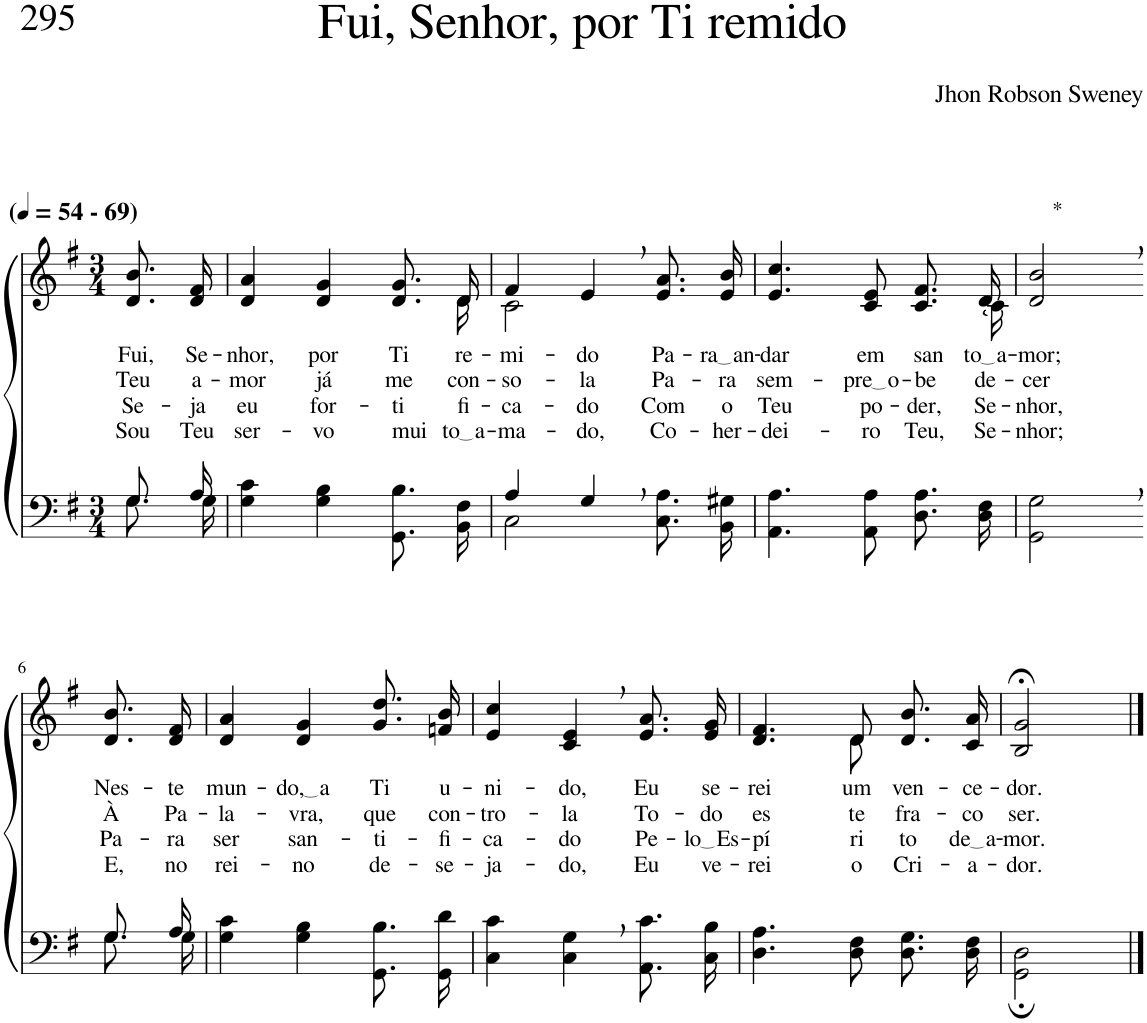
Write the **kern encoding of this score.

**kern	**kern	**text	**text	**text	**text
*part2	*part1	*part1	*part1	*part1	*part1
*staff2	*staff1	*staff1	*staff1	*staff1	*staff1
*I"Parte III e IV	*I"Parte I e II	*	*	*	*
*clefF4	*clefG2	*	*	*	*
*k[f#]	*k[f#]	*	*	*	*
*M3/4	*M3/4	*	*	*	*
*MM54	*MM54	*	*	*	*
=1	=1	=1	=1	=1	=1
*^	*	*	*	*	*
!	!	!LO:TX:a:B:t=(	!	!	!	!
!	!	!LO:TX:a:B:t=- 69)	!	!	!	!
!	!	!	!LO:LY:b	!LO:LY:b	!LO:LY:b	!LO:LY:b
8.G/L	8.G\L	8.d/ 8.b/L	Fui,	Teu	Se-	Sou
!	!	!	!LO:LY:b	!LO:LY:b	!LO:LY:b	!LO:LY:b
16A/Jk	16G\Jk	16d/ 16f#/Jk	Se-	a-	-ja	Teu
=2	=2	=2	=2	=2	=2	=2
!	!	!	!LO:LY:b	!LO:LY:b	!LO:LY:b	!LO:LY:b
*v	*v	*^	*	*	*	*
4G\ 4c\	4d/ 4a/	8.ryy	-nhor,	-mor	eu	ser-
!	!	!	!LO:LY:b	!LO:LY:b	!LO:LY:b	!LO:LY:b
*	*v	*v	*	*	*	*
4G\ 4B\	4d/ 4g/	por	já	for-	-vo
!	!	!LO:LY:b	!LO:LY:b	!LO:LY:b	!LO:LY:b
8.GG/ 8.B/L	8.d/ 8.g/L	Ti	me	-ti-	mui-
*	*^	*	*	*	*
!	!	!	!LO:LY:b	!LO:LY:b	!LO:LY:b	!LO:LY:b
16BB/ 16F#/Jk	16d/Jk	16d\	re-	con-	-fi-	to a
=3	=3	=3	=3	=3	=3	=3
*^	*	*	*	*	*	*
!	!	!	!	!LO:LY:b	!LO:LY:b	!LO:LY:b	!LO:LY:b
4A/	2C\	4f#/	2c\	-mi-	-so-	-ca-	-ma-
!	!	!	!	!LO:LY:b	!LO:LY:b	!LO:LY:b	!LO:LY:b
4G,/	.	4e,/	.	-do	-la	-do	-do,
!	!	!	!	!LO:LY:b	!LO:LY:b	!LO:LY:b	!LO:LY:b
4ryy	8.C\ 8.A\L	8.e/ 8.a/L	4ryy	Pa-	Pa-	Com	Co-
!	!	!	!	!LO:LY:b	!LO:LY:b	!LO:LY:b	!LO:LY:b
.	16BB\ 16G#X\Jk	16e/ 16b/Jk	.	ra an	-ra	o	-her-
=4	=4	=4	=4	=4	=4	=4	=4
!	!	!	!	!LO:LY:b	!LO:LY:b	!LO:LY:b	!LO:LY:b
*v	*v	*	*	*	*	*	*
4.AA\ 4.A\	4.e/ 4.cc/	8.ryy	-dar	sem-	Teu	-dei-
!	!	!	!LO:LY:b	!LO:LY:b	!LO:LY:b	!LO:LY:b
*	*v	*v	*	*	*	*
8AA\ 8A\	8c/ 8e/	em	pre o	po-	-ro
!	!	!LO:LY:b	!LO:LY:b	!LO:LY:b	!LO:LY:b
8.D\ 8.A\L	8.c/ 8.f#/L	san-	-be-	-der,	Teu,
*	*^	*	*	*	*
!	!	!	!LO:LY:b	!LO:LY:b	!LO:LY:b	!LO:LY:b
16D\ 16F#\Jk	16d/Jk	16c\	to a	-de-	Se-	Se-
=5	=5	=5	=5	=5	=5	=5
!	!LO:TX:a:t=*	!	!	!	!	!
!	!	!	!LO:LY:b	!LO:LY:b	!LO:LY:b	!LO:LY:b
*	*v	*v	*	*	*	*
2GG\, 2G\,	2d/, 2b/,	-mor;	-cer	-nhor,	-nhor;
!!LO:LB:g=z
=6-	=6-	=6-	=6-	=6-	=6-
*^	*	*	*	*	*
!	!	!	!LO:LY:b	!LO:LY:b	!LO:LY:b	!LO:LY:b
8.G/L	8.G\L	8.d/ 8.b/L	Nes-	À	Pa-	E,
!	!	!	!LO:LY:b	!LO:LY:b	!LO:LY:b	!LO:LY:b
16A/Jk	16G\Jk	16d/ 16f#/Jk	-te	Pa-	-ra	no
=7	=7	=7	=7	=7	=7	=7
!	!	!	!LO:LY:b	!LO:LY:b	!LO:LY:b	!LO:LY:b
*v	*v	*	*	*	*	*
4G\ 4c\	4d/ 4a/	mun-	-la-	ser	rei-
!	!	!LO:LY:b	!LO:LY:b	!LO:LY:b	!LO:LY:b
4G\ 4B\	4d/ 4g/	do, a	-vra,	san-	-no
!	!	!LO:LY:b	!LO:LY:b	!LO:LY:b	!LO:LY:b
8.GG\ 8.B\L	8.g/ 8.dd/L	Ti	que	-ti-	de-
!	!	!LO:LY:b	!LO:LY:b	!LO:LY:b	!LO:LY:b
16GG\ 16d\Jk	16fn/ 16b/Jk	u-	con-	-fi-	-se-
=8	=8	=8	=8	=8	=8
!	!	!LO:LY:b	!LO:LY:b	!LO:LY:b	!LO:LY:b
4C\ 4c\	4e/ 4cc/	-ni-	-tro-	-ca-	-ja-
!	!	!LO:LY:b	!LO:LY:b	!LO:LY:b	!LO:LY:b
4C\, 4G\,	4c/, 4e/,	-do,	-la	-do	-do,
!	!	!LO:LY:b	!LO:LY:b	!LO:LY:b	!LO:LY:b
8.AA\ 8.c\L	8.e/ 8.a/L	Eu	To-	Pe-	Eu
!	!	!LO:LY:b	!LO:LY:b	!LO:LY:b	!LO:LY:b
16C\ 16B\Jk	16e/ 16g/Jk	se-	-do	lo Es	ve-
=9	=9	=9	=9	=9	=9
!	!	!LO:LY:b	!LO:LY:b	!LO:LY:b	!LO:LY:b
*	*^	*	*	*	*
4.D\ 4.A\	4.d/ 4.f#/	4.ryy	-rei	es-	-pí-	-rei
!	!	!	!LO:LY:b	!LO:LY:b	!LO:LY:b	!LO:LY:b
8D\ 8F#\	8d/	8d\	um	-te	-ri-	o
!	!	!	!LO:LY:b	!LO:LY:b	!LO:LY:b	!LO:LY:b
8.D\ 8.G\L	8.d/ 8.b/L	4ryy	ven-	fra-	-to	Cri-
!	!	!	!LO:LY:b	!LO:LY:b	!LO:LY:b	!LO:LY:b
16D\ 16F#\Jk	16c/ 16a/Jk	.	-ce-	-co	de a	-a-
*	*v	*v	*	*	*	*
=10	=10	=10	=10	=10	=10
!	!	!LO:LY:b	!LO:LY:b	!LO:LY:b	!LO:LY:b
2GG\; 2D\;	2B/;< 2g/;<	-dor.	ser.	-mor.	-dor.
==	==	==	==	==	==
*-	*-	*-	*-	*-	*-
